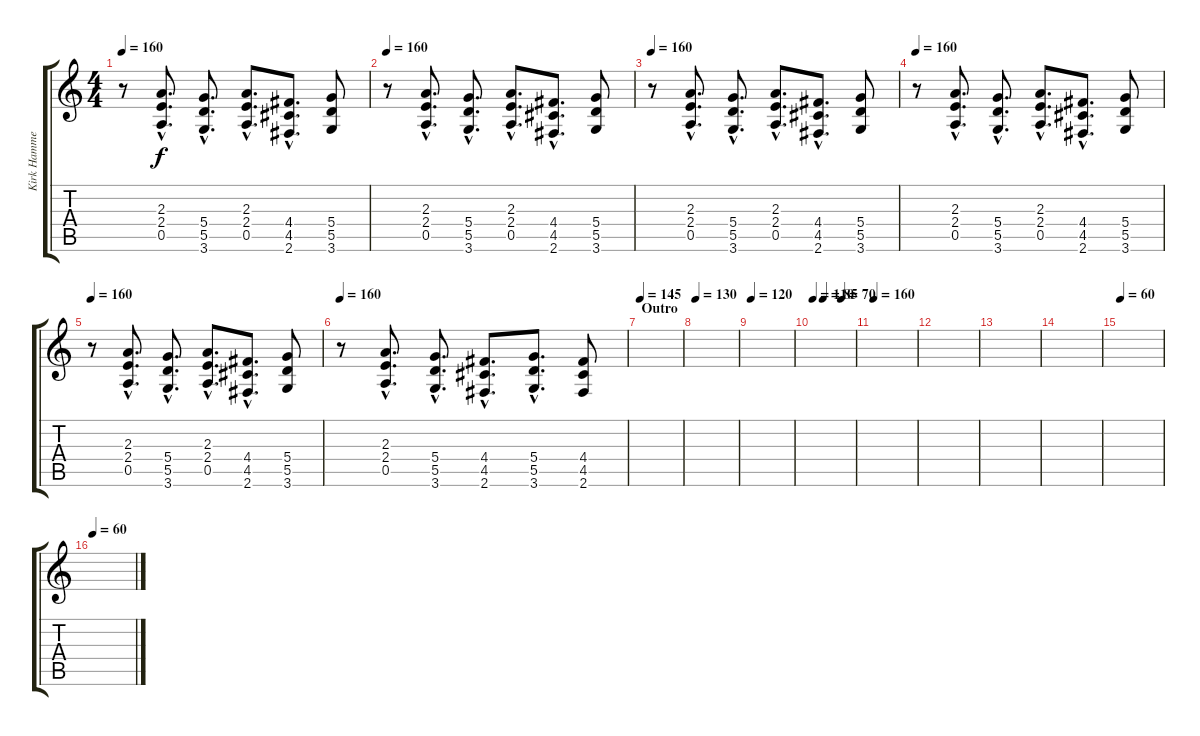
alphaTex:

\track ("Kirk Hammet" "Kirk Hamme") {instrument overdrivenguitar}
\staff {score tabs}
\tuning (E4 B3 G3 D3 A2 E2) {hide}
\ts (4 4)
\tempo 160
\clef g2
\ks c
r.8{dy f} (2.3{hac} 2.4{hac} 0.5{hac}).8{d} (5.4{hac} 5.5{hac} 3.6{hac}).8{d} (2.3{hac} 2.4{hac} 0.5{hac}).8{d} (4.4{hac} 4.5{hac} 2.6{hac}).8{d} (5.4 5.5 3.6).8 |
\tempo 160
r.8 (2.3{hac} 2.4{hac} 0.5{hac}).8{d} (5.4{hac} 5.5{hac} 3.6{hac}).8{d} (2.3{hac} 2.4{hac} 0.5{hac}).8{d} (4.4{hac} 4.5{hac} 2.6{hac}).8{d} (5.4 5.5 3.6).8 |
\tempo 160
r.8 (2.3{hac} 2.4{hac} 0.5{hac}).8{d} (5.4{hac} 5.5{hac} 3.6{hac}).8{d} (2.3{hac} 2.4{hac} 0.5{hac}).8{d} (4.4{hac} 4.5{hac} 2.6{hac}).8{d} (5.4 5.5 3.6).8 |
\tempo 160
r.8 (2.3{hac} 2.4{hac} 0.5{hac}).8{d} (5.4{hac} 5.5{hac} 3.6{hac}).8{d} (2.3{hac} 2.4{hac} 0.5{hac}).8{d} (4.4{hac} 4.5{hac} 2.6{hac}).8{d} (5.4 5.5 3.6).8 |
\tempo 160
r.8 (2.3{hac} 2.4{hac} 0.5{hac}).8{d} (5.4{hac} 5.5{hac} 3.6{hac}).8{d} (2.3{hac} 2.4{hac} 0.5{hac}).8{d} (4.4{hac} 4.5{hac} 2.6{hac}).8{d} (5.4 5.5 3.6).8 |
\tempo 160
r.8 (2.3{hac} 2.4{hac} 0.5{hac}).8{d} (5.4{hac} 5.5{hac} 3.6{hac}).8{d} (4.4{hac} 4.5{hac} 2.6{hac}).8{d} (5.4{hac} 5.5{hac} 3.6{hac}).8{d} (4.4 4.5 2.6).8 |
\section ("" "Outro")
\tempo 145
|
\tempo 130
|
\tempo 120
|
\tempo (85 0.25)
\tempo (70 0.6875)
\tempo 110
|
\tempo 160
|
|
|
|
\tempo 60
|
\tempo 60
